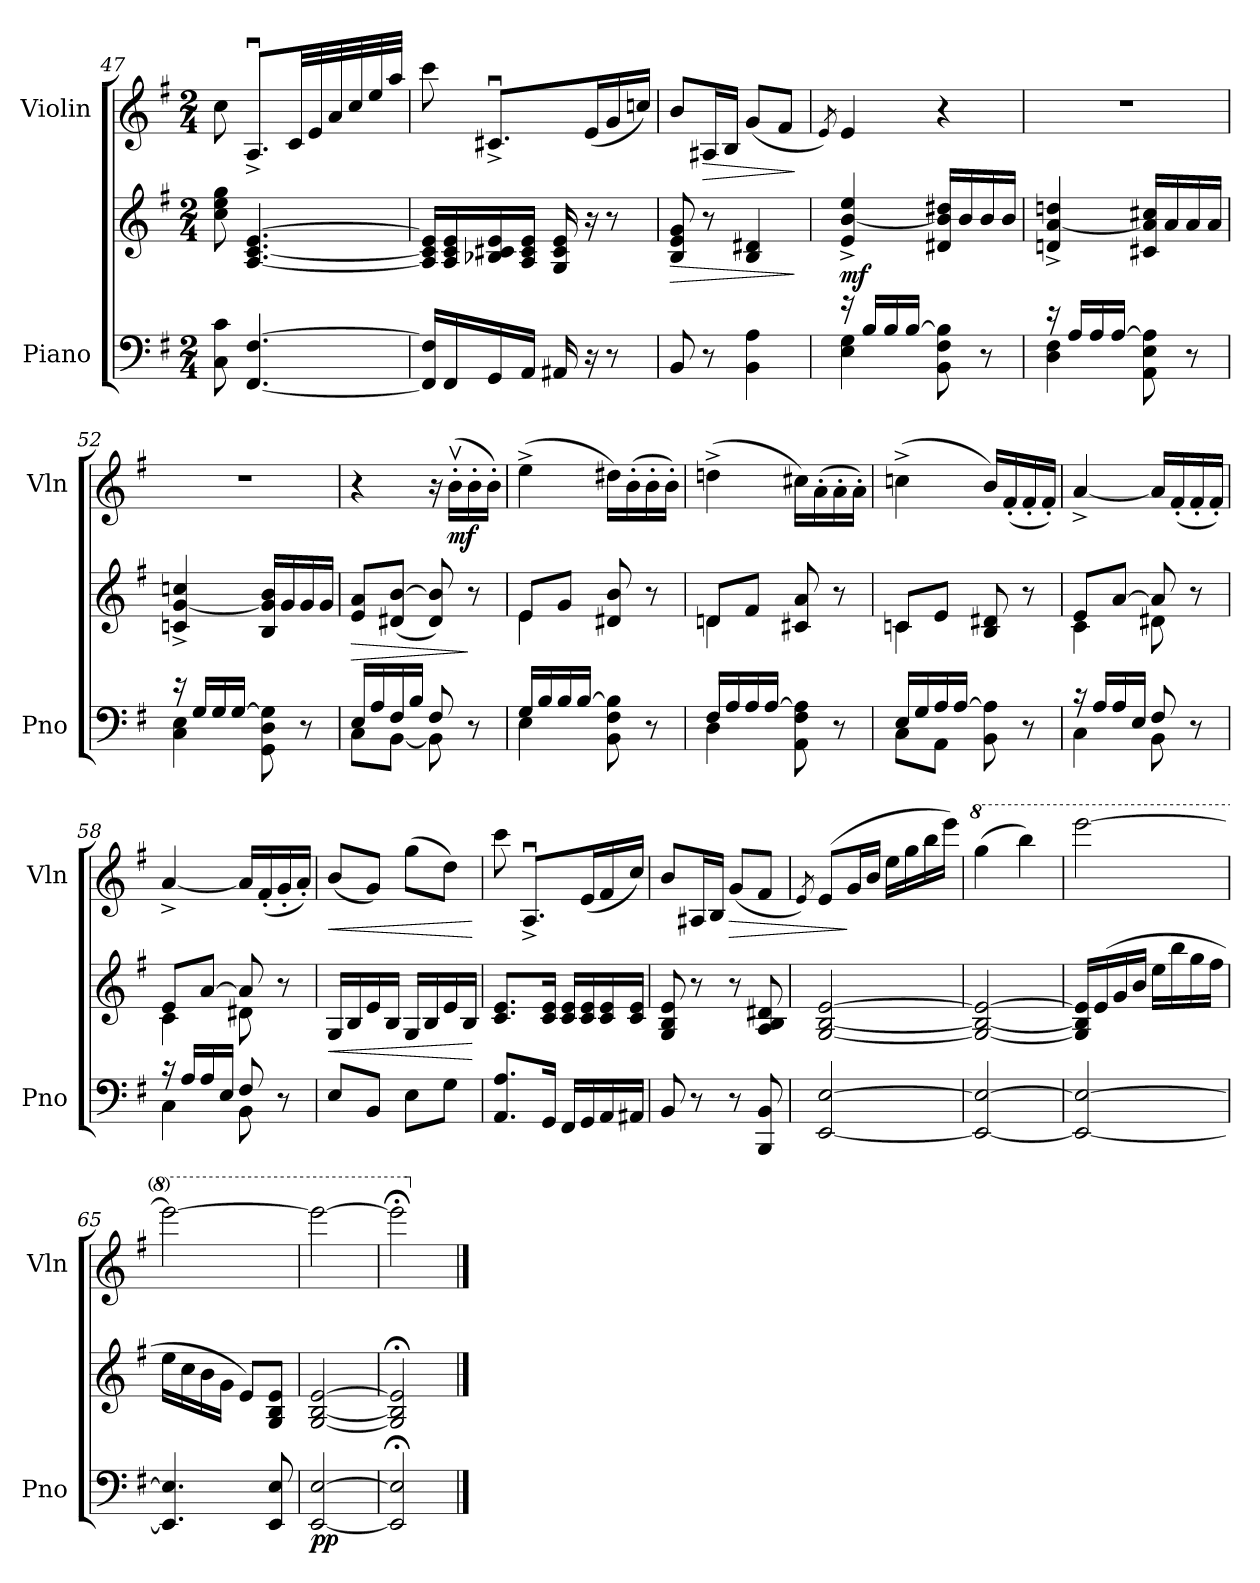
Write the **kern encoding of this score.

**kern	**kern	**dynam	**kern	**dynam
*part2	*part2	*part2	*part1	*part1
*staff3	*staff2	*staff2/3	*staff1	*staff1
*I"Piano	*	*	*I"Violin	*
*I'Pno	*	*	*I'Vln	*
!!LO:LB:g=z
*clefF4	*clefG2	*	*clefG2	*
*k[f#]	*k[f#]	*	*k[f#]	*
*M2/4	*M2/4	*	*M2/4	*
=47	=47	=47	=47	=47
8C\ 8c\	8cc\ 8ee\ 8gg\	.	8cc\	.
[4.FF#/ [4.F#/	[4.A/ [4.c/ [4.e/	.	8.A^u/L	.
.	.	.	32c/LL	.
.	.	.	32e/	.
.	.	.	32a/	.
.	.	.	32cc/	.
.	.	.	32ee/	.
.	.	.	32aa/JJJ	.
=48	=48	=48	=48	=48
16FF#/] 16F#/]LL	16A/] 16c/] 16e/]LL	.	8ccc\	.
16FF#/	16A/ 16c/ 16e/	.	.	.
16GG/	16B-X/ 16c#X/ 16e/	.	8.c#X^u/L	.
16AA/JJ	16A/ 16c#/ 16e/JJ	.	.	.
16AA#X/	16G/ 16c#/ 16e/	.	.	.
16r	16r	.	(16e/L	.
8r	8r	.	16g/	.
.	.	.	16ccn/JJ)	.
=49	=49	=49	=49	=49
!	!	!LO:HP:b	!	!
8BB/	8B/ 8e/ 8g/	>	8b/L	.
!	!	!	!	!LO:HP:b
8r	8r	.	16A#X/L	>
.	.	.	16B/JJ	.
4BB\ 4A\	4B/ 4d#X/	.	(8g/L	.
.	.	.	8f#/J	.
.	.	]	.	]
=50	=50	=50	=50	=50
.	.	.	8qe/)	.
*^	*	*	*	*
!	!	!	!LO:DY:b	!	!
16r	4E\ 4G\	4e/^< [4b/^< 4ee/^<	mf	4e/	.
16B/LL	.	.	.	.	.
16B/	.	.	.	.	.
[16B/JJ	.	.	.	.	.
4ryy	8BB\ 8F#\ 8B\]	16d#X/ 16b/] 16dd#X/LL	.	4r	.
.	.	16b/	.	.	.
.	8r	16b/	.	.	.
.	.	16b/JJ	.	.	.
=51	=51	=51	=51	=51	=51
16r	4D\ 4F#\	4dn/^ [4a/^ 4ddn/^	.	2r	.
16A/LL	.	.	.	.	.
16A/	.	.	.	.	.
[16A/JJ	.	.	.	.	.
4ryy	8AA\ 8E\ 8A\]	16c#X/ 16a/] 16cc#X/LL	.	.	.
.	.	16a/	.	.	.
.	8r	16a/	.	.	.
.	.	16a/JJ	.	.	.
=52	=52	=52	=52	=52	=52
16r	4C\ 4E\	4cn/^ [4g/^ 4ccn/^	.	2r	.
16G/LL	.	.	.	.	.
16G/	.	.	.	.	.
[16G/JJ	.	.	.	.	.
4ryy	8GG\ 8D\ 8G\]	16B/ 16g/] 16b/LL	.	.	.
.	.	16g/	.	.	.
.	8r	16g/	.	.	.
.	.	16g/JJ	.	.	.
!!LO:PB:g=z
=53	=53	=53	=53	=53	=53
!	!	!	!LO:HP:b	!	!
16E/LL	8C\L	8e/ 8a/L	>	4r	.
16A/	.	.	.	.	.
16F#/	[8BB\J	(8d#X/ [8b/J	.	.	.
16B/JJ	.	.	.	.	.
8F#/	8BB\]	8d#/ 8b/])	.	16r	.
!	!	!	!	!	!LO:DY:b
.	.	.	.	(16b'v\LL	mf
8r	8ryy	8r	]	16b'\	.
.	.	.	.	16b'\JJ)	.
=54	=54	=54	=54	=54	=54
*	*	*^	*	*	*
16G/LL	4E\	8e/L	4e\	.	(4ee^\	.
16B/	.	.	.	.	.	.
16B/	.	8g/J	.	.	.	.
[16B/JJ	.	.	.	.	.	.
4ryy	8BB\ 8F#\ 8B\]	8d#X/ 8b/	4ryy	.	16dd#X\LL)	.
.	.	.	.	.	(16b'\	.
.	8r	8r	.	.	16b'\	.
.	.	.	.	.	16b'\JJ)	.
=55	=55	=55	=55	=55	=55	=55
16F#/LL	4D\	8d/L	4dn\	.	(4ddn^\	.
16A/	.	.	.	.	.	.
16A/	.	8f#/J	.	.	.	.
[16A/JJ	.	.	.	.	.	.
4ryy	8AA\ 8F#\ 8A\]	8c#X/ 8a/	4ryy	.	16cc#X\LL)	.
.	.	.	.	.	(16a'\	.
.	8r	8r	.	.	16a'\	.
.	.	.	.	.	16a'\JJ)	.
=56	=56	=56	=56	=56	=56	=56
16E/LL	8C\L	8c/L	4cn\	.	(4ccn^\	.
16G/	.	.	.	.	.	.
16A/	8AA\J	8e/J	.	.	.	.
[16A/JJ	.	.	.	.	.	.
4ryy	8BB\ 8A\]	8B/ 8d#X/	4ryy	.	16b/LL)	.
.	.	.	.	.	(16f#'/	.
.	8r	8r	.	.	16f#'/	.
.	.	.	.	.	16f#'/JJ)	.
=57	=57	=57	=57	=57	=57	=57
16r	4C\	8e/L	4c\	.	[4a^/	.
16A/LL	.	.	.	.	.	.
16A/	.	[8a/J	.	.	.	.
16E/JJ	.	.	.	.	.	.
8F#/	8BB\	8a/]	8d#X\	.	16a/LL]	.
.	.	.	.	.	(16f#'/	.
8r	8ryy	8r	8ryy	.	16f#'/	.
.	.	.	.	.	16f#'/JJ)	.
=58	=58	=58	=58	=58	=58	=58
16r	4C\	8e/L	4c\	.	[4a^/	.
16A/LL	.	.	.	.	.	.
16A/	.	[8a/J	.	.	.	.
16E/JJ	.	.	.	.	.	.
8F#/	8BB\	8a/]	8d#X\	.	16a/LL]	.
.	.	.	.	.	(16f#'/	.
8r	8ryy	8r	8ryy	.	16g'/	.
.	.	.	.	.	16a'/JJ)	.
*v	*v	*	*	*	*	*
*	*v	*v	*	*	*
!!LO:LB:g=z
=59	=59	=59	=59	=59
!	!	!LO:HP:b	!	!LO:HP:b
8E/L	16G/LL	<	(8b/L	<
.	16B/	.	.	.
8BB/J	16e/	.	8g/J)	.
.	16B/JJ	.	.	.
8E\L	16G/LL	.	(8gg\L	.
.	16B/	.	.	.
8G\J	16e/	.	8dd\J)	.
.	16B/JJ	.	.	.
.	.	[	.	[
=60	=60	=60	=60	=60
8.AA/ 8.A/L	8.c/ 8.e/L	.	8ccc\	.
.	.	.	8.A^u/L	.
16GG/Jk	16c/ 16e/Jk	.	.	.
16FF#/LL	16c/ 16e/LL	.	.	.
16GG/	16c/ 16e/	.	(16e/L	.
16AA/	16c/ 16e/	.	16f#/	.
16AA#X/JJ	16c/ 16e/JJ	.	16cc/JJ)	.
=61	=61	=61	=61	=61
8BB/	8G/ 8B/ 8e/	.	8b/L	.
8r	8r	.	16A#X/L	.
.	.	.	16B/JJ	.
!	!	!	!	!LO:HP:b
8r	8r	.	(8g/L	>
8BBB/ 8BB/	8A/ 8B/ 8d#X/	.	8f#/J	.
!!LO:LB:g=z
=62	=62	=62	=62	=62
.	.	.	8qe/)	.
[2EE/ [2E/	[2G/ [2B/ [2e/	.	(8e/L	.
.	.	.	16g/L	]
.	.	.	16b/JJ	.
.	.	.	16ee\LL	.
.	.	.	16gg\	.
.	.	.	16bb\	.
.	.	.	16eee\JJ)	.
=63	=63	=63	=63	=63
*	*	*	*8va	*
2EE/_ 2E/_	2G/_ 2B/_ 2e/_	.	(4ggg\	.
.	.	.	4bbb\)	.
=64	=64	=64	=64	=64
2EE/_ 2E/_	16G/] 16B/] 16e/]LL	.	[2eeee\	.
.	(16e/	.	.	.
.	16g/	.	.	.
.	16b/JJ	.	.	.
.	16ee\LL	.	.	.
.	16bb\	.	.	.
.	16gg\	.	.	.
.	16ff#\JJ	.	.	.
=65	=65	=65	=65	=65
!	!	!LO:DY:b	!	!LO:DY:b
4.EE/] 4.E/]	16ee\LL	other-dynamics	2eeee\_	other-dynamics
.	16cc\	.	.	.
.	16b\	.	.	.
.	16g\JJ	.	.	.
.	8e/L)	.	.	.
8EE/ 8E/	8G/ 8B/ 8e/J	.	.	.
=66	=66	=66	=66	=66
!	!	!LO:DY:b=2	!	!
[2EE/ [2E/	[2G/ [2B/ [2e/	pp	2eeee\_	.
=67	=67	=67	=67	=67
2EE/]; 2E/];	2G/];< 2B/];< 2e/];<	.	2eeee;<\]	.
*	*	*	*X8va	*
==	==	==	==	==
*-	*-	*-	*-	*-
